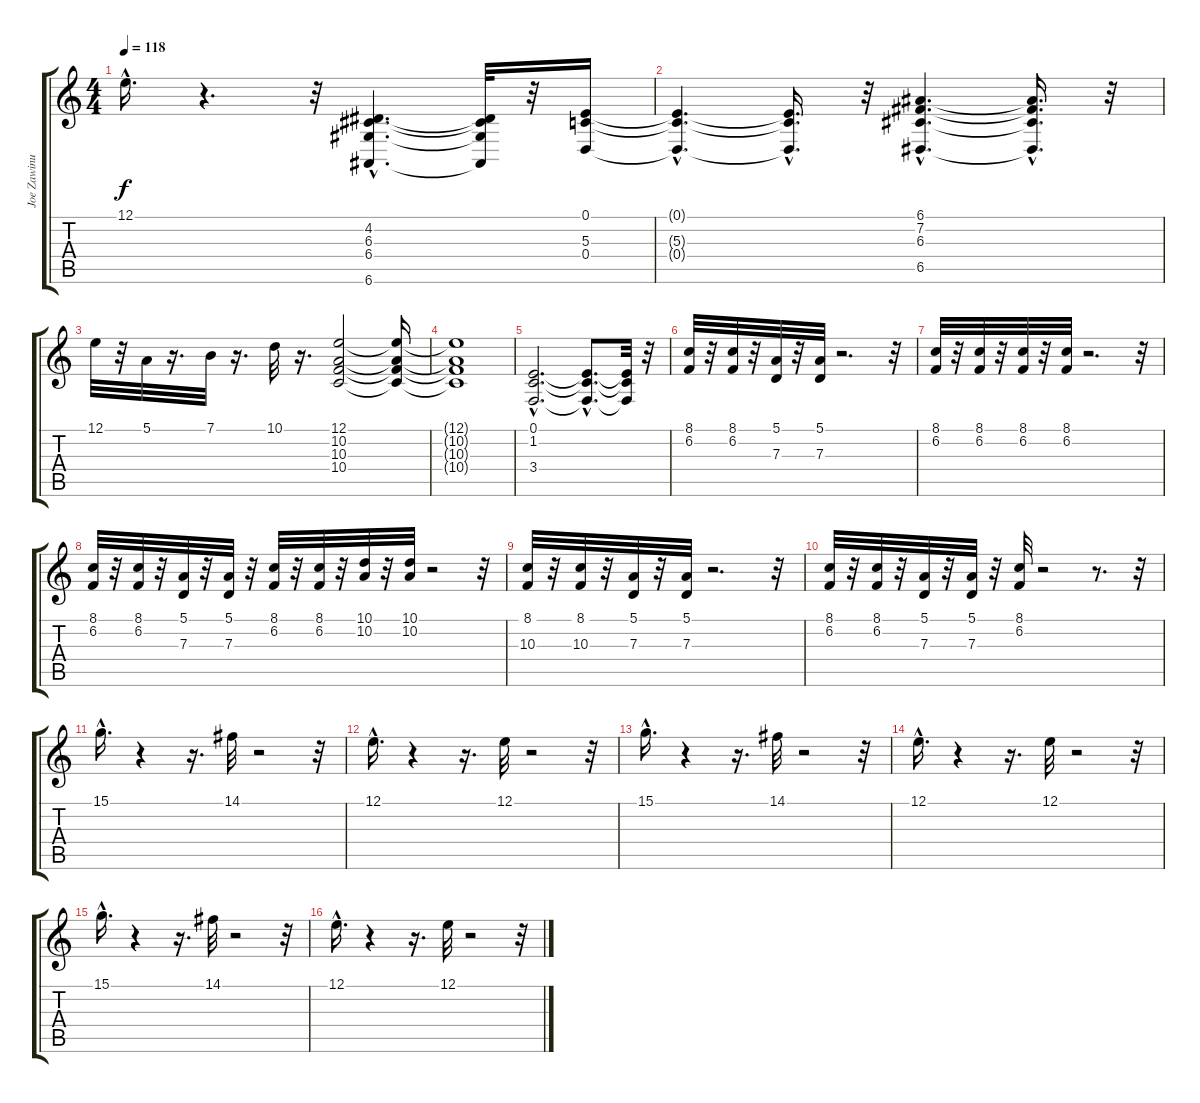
\track ("Joe Zawinul" "Joe Zawinu") {instrument electricpiano2}
\staff {score tabs}
\tuning (E4 B3 G3 D3 A2 E2) {hide}
\ts (4 4)
\tempo 118
\clef g2
\ks c
12.1{hac}.16{d dy f} r.4{d} r.32 (4.2{hac} 6.3{hac} 6.4{hac} 6.6{hac}).4{d} (4.2{t} 6.3{t} 6.4{t} 6.6{t}).32 r.32 (0.1 5.3 0.4).16 |
(0.1{hac t} 5.3{hac t} 0.4{hac t}).4{d} (0.1{hac t} 5.3{hac t} 0.4{hac t}).16{d} r.32 (6.1{hac} 7.2{hac} 6.3{hac} 6.5{hac}).4{d} (6.1{hac t} 7.2{hac t} 6.3{hac t} 6.5{hac t}).16{d} r.32 |
12.1.32 r.32 5.1.32 r.16{d} 7.1.32 r.16{d} 10.1.32 r.16{d} (12.1 10.2 10.3 10.4).2 (12.1{t} 10.2{t} 10.3{t} 10.4{t}).16 |
(12.1{t} 10.2{t} 10.3{t} 10.4{t}).1 |
(0.1{hac} 1.2{hac} 3.4{hac}).2{d} (0.1{hac t} 1.2{hac t} 3.4{hac t}).8{d} (0.1{t} 1.2{t} 3.4{t}).32 r.32 |
(8.1 6.2).32 r.32 (8.1 6.2).32 r.32 (5.1 7.3).32 r.32 (5.1 7.3).32 r.2{d} r.32 |
(8.1 6.2).32 r.32 (8.1 6.2).32 r.32 (8.1 6.2).32 r.32 (8.1 6.2).32 r.2{d} r.32 |
(8.1 6.2).32 r.32 (8.1 6.2).32 r.32 (5.1 7.3).32 r.32 (5.1 7.3).32 r.32 (8.1 6.2).32 r.32 (8.1 6.2).32 r.32 (10.1 10.2).32 r.32 (10.1 10.2).32 r.2 r.32 |
(8.1 10.3).32 r.32 (8.1 10.3).32 r.32 (5.1 7.3).32 r.32 (5.1 7.3).32 r.2{d} r.32 |
(8.1 6.2).32 r.32 (8.1 6.2).32 r.32 (5.1 7.3).32 r.32 (5.1 7.3).32 r.32 (8.1 6.2).32 r.2 r.8{d} r.32 |
15.1{hac}.16{d} r.4 r.16{d} 14.1.32 r.2 r.32 |
12.1{hac}.16{d} r.4 r.16{d} 12.1.32 r.2 r.32 |
15.1{hac}.16{d} r.4 r.16{d} 14.1.32 r.2 r.32 |
12.1{hac}.16{d} r.4 r.16{d} 12.1.32 r.2 r.32 |
15.1{hac}.16{d} r.4 r.16{d} 14.1.32 r.2 r.32 |
12.1{hac}.16{d} r.4 r.16{d} 12.1.32 r.2 r.32
